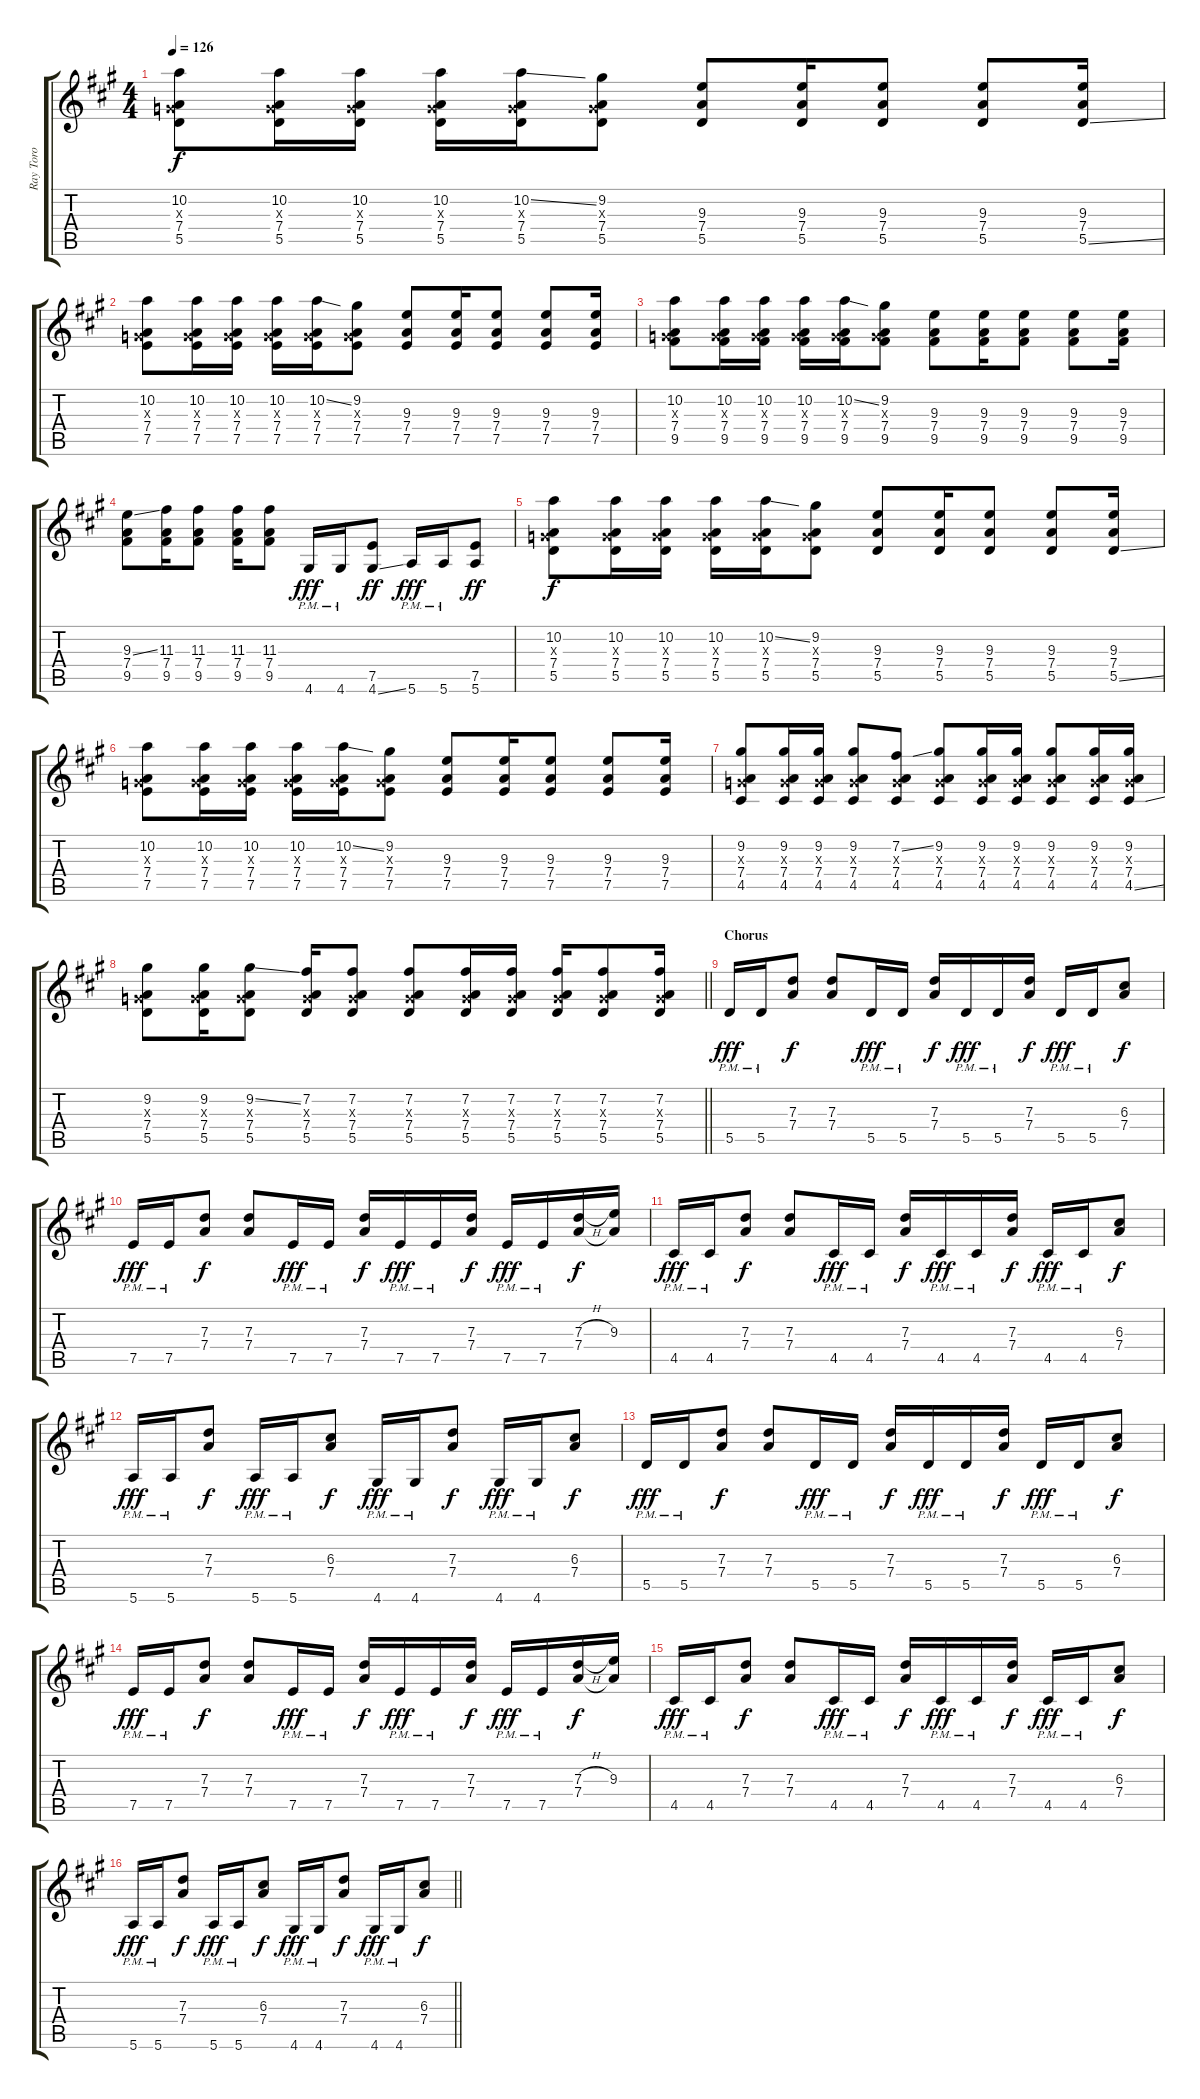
\track ("Ray Toro" "Ray Toro") {instrument distortionguitar}
\staff {score tabs}
\tuning (E4 B3 G3 D3 A2 E2) {hide}
\ts (4 4)
\tempo 126
\clef g2
\ks a
(10.2 0.3{x} 7.4 5.5).8{dy f} (10.2 0.3{x} 7.4 5.5).16 (10.2 0.3{x} 7.4 5.5).16 (10.2 0.3{x} 7.4 5.5).16 (10.2{ss} 0.3{x} 7.4 5.5).16 (9.2 0.3{x} 7.4 5.5).8 (9.3 7.4 5.5).8 (9.3 7.4 5.5).16 (9.3 7.4 5.5).8 (9.3 7.4 5.5).8 (9.3 7.4 5.5{ss}).16 |
(10.2 0.3{x} 7.4 7.5).8 (10.2 0.3{x} 7.4 7.5).16 (10.2 0.3{x} 7.4 7.5).16 (10.2 0.3{x} 7.4 7.5).16 (10.2{ss} 0.3{x} 7.4 7.5).16 (9.2 0.3{x} 7.4 7.5).8 (9.3 7.4 7.5).8 (9.3 7.4 7.5).16 (9.3 7.4 7.5).8 (9.3 7.4 7.5).8 (9.3 7.4 7.5).16 |
(10.2 0.3{x} 7.4 9.5).8 (10.2 0.3{x} 7.4 9.5).16 (10.2 0.3{x} 7.4 9.5).16 (10.2 0.3{x} 7.4 9.5).16 (10.2{ss} 0.3{x} 7.4 9.5).16 (9.2 0.3{x} 7.4 9.5).8 (9.3 7.4 9.5).8 (9.3 7.4 9.5).16 (9.3 7.4 9.5).8 (9.3 7.4 9.5).8 (9.3 7.4 9.5).16 |
(9.3{ss} 7.4 9.5).8 (11.3 7.4 9.5).16 (11.3 7.4 9.5).8 (11.3 7.4 9.5).16 (11.3 7.4 9.5).8 4.6{pm}.16{dy fff} 4.6{pm}.16 (7.5 4.6{ss}).8{dy ff} 5.6{pm}.16{dy fff} 5.6{pm}.16 (7.5 5.6).8{dy ff} |
(10.2 0.3{x} 7.4 5.5).8{dy f} (10.2 0.3{x} 7.4 5.5).16 (10.2 0.3{x} 7.4 5.5).16 (10.2 0.3{x} 7.4 5.5).16 (10.2{ss} 0.3{x} 7.4 5.5).16 (9.2 0.3{x} 7.4 5.5).8 (9.3 7.4 5.5).8 (9.3 7.4 5.5).16 (9.3 7.4 5.5).8 (9.3 7.4 5.5).8 (9.3 7.4 5.5{ss}).16 |
(10.2 0.3{x} 7.4 7.5).8 (10.2 0.3{x} 7.4 7.5).16 (10.2 0.3{x} 7.4 7.5).16 (10.2 0.3{x} 7.4 7.5).16 (10.2{ss} 0.3{x} 7.4 7.5).16 (9.2 0.3{x} 7.4 7.5).8 (9.3 7.4 7.5).8 (9.3 7.4 7.5).16 (9.3 7.4 7.5).8 (9.3 7.4 7.5).8 (9.3 7.4 7.5).16 |
(9.2 0.3{x} 7.4 4.5).8 (9.2 0.3{x} 7.4 4.5).16 (9.2 0.3{x} 7.4 4.5).16 (9.2 0.3{x} 7.4 4.5).8 (7.2{ss} 0.3{x} 7.4 4.5).8 (9.2 0.3{x} 7.4 4.5).8 (9.2 0.3{x} 7.4 4.5).16 (9.2 0.3{x} 7.4 4.5).16 (9.2 0.3{x} 7.4 4.5).8 (9.2 0.3{x} 7.4 4.5).16 (9.2 0.3{x} 7.4 4.5{ss}).16 |
\barLineRight lightlight
(9.2 0.3{x} 7.4 5.5).8 (9.2 0.3{x} 7.4 5.5).16 (9.2{ss} 0.3{x} 7.4 5.5).8 (7.2 0.3{x} 7.4 5.5).16 (7.2 0.3{x} 7.4 5.5).8 (7.2 0.3{x} 7.4 5.5).8 (7.2 0.3{x} 7.4 5.5).16 (7.2 0.3{x} 7.4 5.5).16 (7.2 0.3{x} 7.4 5.5).16 (7.2 0.3{x} 7.4 5.5).8 (7.2 0.3{x} 7.4 5.5).16 |
\section ("" "Chorus")
5.5{pm}.16{dy fff volume 13 balance 2} 5.5{pm}.16 (7.3 7.4).8{dy f} (7.3 7.4).8 5.5{pm}.16{dy fff} 5.5{pm}.16 (7.3 7.4).16{dy f} 5.5{pm}.16{dy fff} 5.5{pm}.16 (7.3 7.4).16{dy f} 5.5{pm}.16{dy fff} 5.5{pm}.16 (6.3 7.4).8{dy f} |
7.5{pm}.16{dy fff} 7.5{pm}.16 (7.3 7.4).8{dy f} (7.3 7.4).8 7.5{pm}.16{dy fff} 7.5{pm}.16 (7.3 7.4).16{dy f} 7.5{pm}.16{dy fff} 7.5{pm}.16 (7.3 7.4).16{dy f} 7.5{pm}.16{dy fff} 7.5{pm}.16 (7.3{h} 7.4).16{dy f} (9.3 7.4{t}).16 |
4.5{pm}.16{dy fff} 4.5{pm}.16 (7.3 7.4).8{dy f} (7.3 7.4).8 4.5{pm}.16{dy fff} 4.5{pm}.16 (7.3 7.4).16{dy f} 4.5{pm}.16{dy fff} 4.5{pm}.16 (7.3 7.4).16{dy f} 4.5{pm}.16{dy fff} 4.5{pm}.16 (6.3 7.4).8{dy f} |
5.6{pm}.16{dy fff} 5.6{pm}.16 (7.3 7.4).8{dy f} 5.6{pm}.16{dy fff} 5.6{pm}.16 (6.3 7.4).8{dy f} 4.6{pm}.16{dy fff} 4.6{pm}.16 (7.3 7.4).8{dy f} 4.6{pm}.16{dy fff} 4.6{pm}.16 (6.3 7.4).8{dy f} |
5.5{pm}.16{dy fff} 5.5{pm}.16 (7.3 7.4).8{dy f} (7.3 7.4).8 5.5{pm}.16{dy fff} 5.5{pm}.16 (7.3 7.4).16{dy f} 5.5{pm}.16{dy fff} 5.5{pm}.16 (7.3 7.4).16{dy f} 5.5{pm}.16{dy fff} 5.5{pm}.16 (6.3 7.4).8{dy f} |
7.5{pm}.16{dy fff} 7.5{pm}.16 (7.3 7.4).8{dy f} (7.3 7.4).8 7.5{pm}.16{dy fff} 7.5{pm}.16 (7.3 7.4).16{dy f} 7.5{pm}.16{dy fff} 7.5{pm}.16 (7.3 7.4).16{dy f} 7.5{pm}.16{dy fff} 7.5{pm}.16 (7.3{h} 7.4).16{dy f} (9.3 7.4{t}).16 |
4.5{pm}.16{dy fff} 4.5{pm}.16 (7.3 7.4).8{dy f} (7.3 7.4).8 4.5{pm}.16{dy fff} 4.5{pm}.16 (7.3 7.4).16{dy f} 4.5{pm}.16{dy fff} 4.5{pm}.16 (7.3 7.4).16{dy f} 4.5{pm}.16{dy fff} 4.5{pm}.16 (6.3 7.4).8{dy f} |
\barLineRight lightlight
5.6{pm}.16{dy fff} 5.6{pm}.16 (7.3 7.4).8{dy f} 5.6{pm}.16{dy fff} 5.6{pm}.16 (6.3 7.4).8{dy f} 4.6{pm}.16{dy fff} 4.6{pm}.16 (7.3 7.4).8{dy f} 4.6{pm}.16{dy fff} 4.6{pm}.16 (6.3 7.4).8{dy f}
